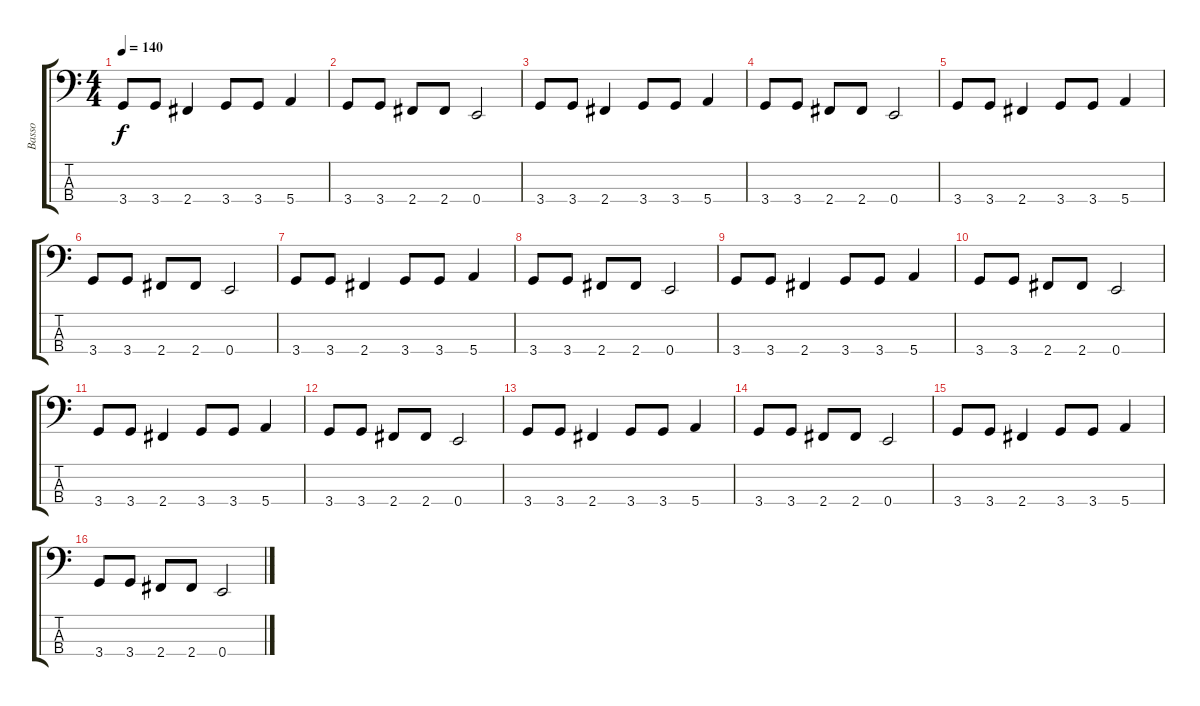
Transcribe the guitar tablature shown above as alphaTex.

\track ("Basso" "Basso") {instrument electricbassfinger}
\staff {score tabs}
\tuning (G2 D2 A1 E1) {hide}
\ts (4 4)
\tempo 140
\clef f4
\ks c
3.4.8{dy f} 3.4.8 2.4.4 3.4.8 3.4.8 5.4.4 |
3.4.8 3.4.8 2.4.8 2.4.8 0.4.2 |
3.4.8 3.4.8 2.4.4 3.4.8 3.4.8 5.4.4 |
3.4.8 3.4.8 2.4.8 2.4.8 0.4.2 |
3.4.8 3.4.8 2.4.4 3.4.8 3.4.8 5.4.4 |
3.4.8 3.4.8 2.4.8 2.4.8 0.4.2 |
3.4.8 3.4.8 2.4.4 3.4.8 3.4.8 5.4.4 |
3.4.8 3.4.8 2.4.8 2.4.8 0.4.2 |
3.4.8 3.4.8 2.4.4 3.4.8 3.4.8 5.4.4 |
3.4.8 3.4.8 2.4.8 2.4.8 0.4.2 |
3.4.8 3.4.8 2.4.4 3.4.8 3.4.8 5.4.4 |
3.4.8 3.4.8 2.4.8 2.4.8 0.4.2 |
3.4.8 3.4.8 2.4.4 3.4.8 3.4.8 5.4.4 |
3.4.8 3.4.8 2.4.8 2.4.8 0.4.2 |
3.4.8 3.4.8 2.4.4 3.4.8 3.4.8 5.4.4 |
3.4.8 3.4.8 2.4.8 2.4.8 0.4.2
